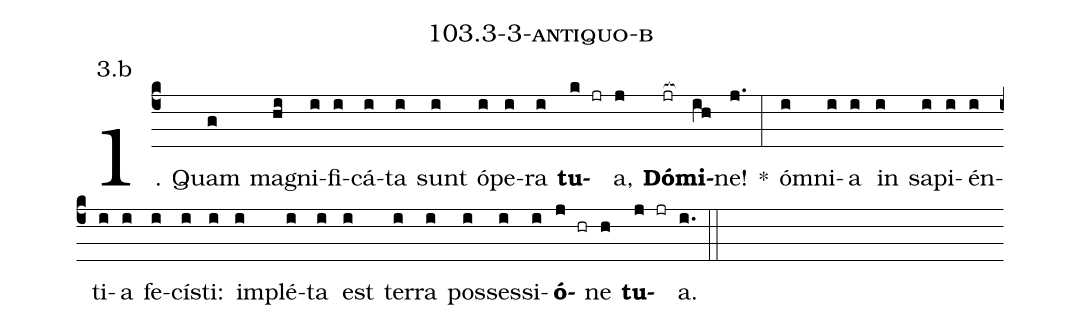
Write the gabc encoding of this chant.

name: 103.3-3-antiquo-b;
annotation: 3.b;
%%
(c4)1. Quam(g) ma(hi)gni(i)fi(i)cá(i)ta(i) sunt(i) ó(i)pe(i)ra(i) <b>tu</b>(k jr)a,(j) <b>Dó</b>(jr[ocb:1{])<b>mi</b>(ih[ocb:0}])ne!(j.) *(:) óm(i)ni(i)a(i) in(i) sa(i)pi(i)én(i)ti(i)a(i) fe(i)cís(i)ti:(i) im(i)plé(i)ta(i) est(i) ter(i)ra(i) pos(i)ses(i)si(i)<b>ó</b>(j hr)ne(h) <b>tu</b>(j jr)a.(i.) (::)


%E(i) u(i) o(j) u(h) a(j) e.(i.) (::)
